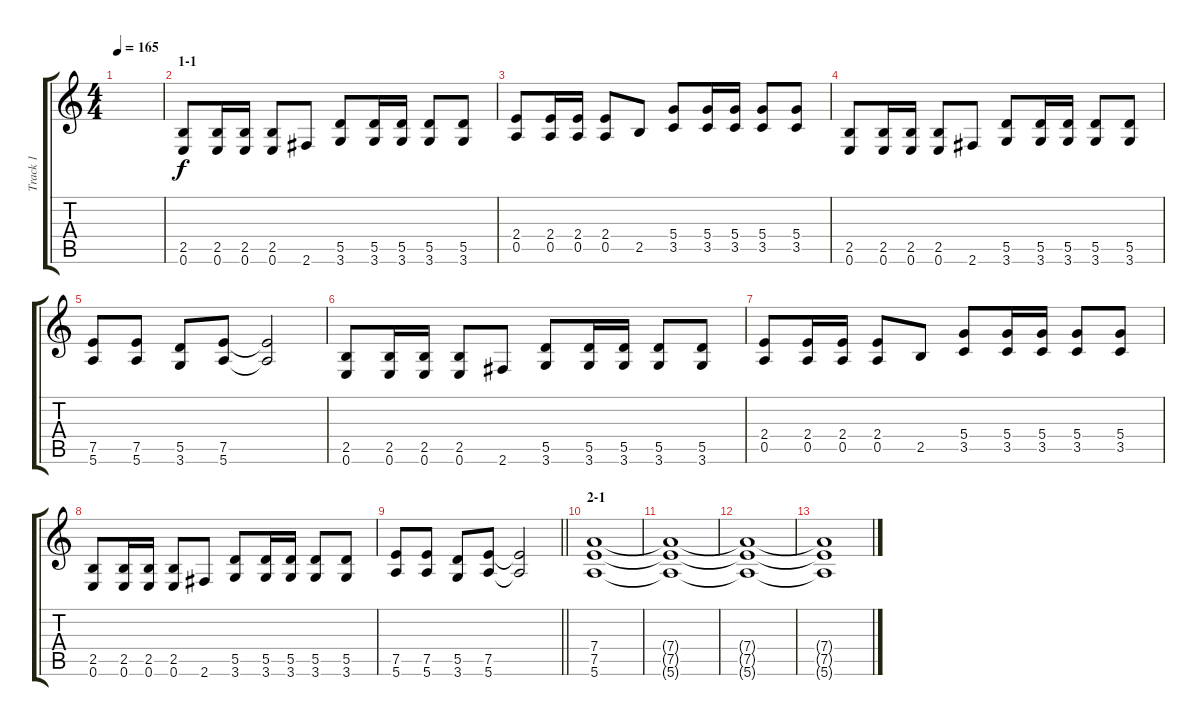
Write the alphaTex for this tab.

\track ("Track 1" "Track 1") {instrument distortionguitar}
\staff {score tabs}
\tuning (E4 B3 G3 D3 A2 E2) {hide}
\ts (4 4)
\tempo 165
\clef g2
\ks c
|
\section ("" "1-1")
(2.5 0.6).8 (2.5 0.6).16 (2.5 0.6).16 (2.5 0.6).8 2.6.8 (5.5 3.6).8 (5.5 3.6).16 (5.5 3.6).16 (5.5 3.6).8 (5.5 3.6).8 |
(2.4 0.5).8 (2.4 0.5).16 (2.4 0.5).16 (2.4 0.5).8 2.5.8 (5.4 3.5).8 (5.4 3.5).16 (5.4 3.5).16 (5.4 3.5).8 (5.4 3.5).8 |
(2.5 0.6).8 (2.5 0.6).16 (2.5 0.6).16 (2.5 0.6).8 2.6.8 (5.5 3.6).8 (5.5 3.6).16 (5.5 3.6).16 (5.5 3.6).8 (5.5 3.6).8 |
(7.5 5.6).8 (7.5 5.6).8 (5.5 3.6).8 (7.5 5.6).8 (7.5{t} 5.6{t}).2 |
(2.5 0.6).8 (2.5 0.6).16 (2.5 0.6).16 (2.5 0.6).8 2.6.8 (5.5 3.6).8 (5.5 3.6).16 (5.5 3.6).16 (5.5 3.6).8 (5.5 3.6).8 |
(2.4 0.5).8 (2.4 0.5).16 (2.4 0.5).16 (2.4 0.5).8 2.5.8 (5.4 3.5).8 (5.4 3.5).16 (5.4 3.5).16 (5.4 3.5).8 (5.4 3.5).8 |
(2.5 0.6).8 (2.5 0.6).16 (2.5 0.6).16 (2.5 0.6).8 2.6.8 (5.5 3.6).8 (5.5 3.6).16 (5.5 3.6).16 (5.5 3.6).8 (5.5 3.6).8 |
\barLineRight lightlight
(7.5 5.6).8 (7.5 5.6).8 (5.5 3.6).8 (7.5 5.6).8 (7.5{t} 5.6{t}).2 |
\section ("" "2-1")
(7.4 7.5 5.6).1 |
(7.4{t} 7.5{t} 5.6{t}).1 |
(7.4{t} 7.5{t} 5.6{t}).1 |
(7.4{t} 7.5{t} 5.6{t}).1
